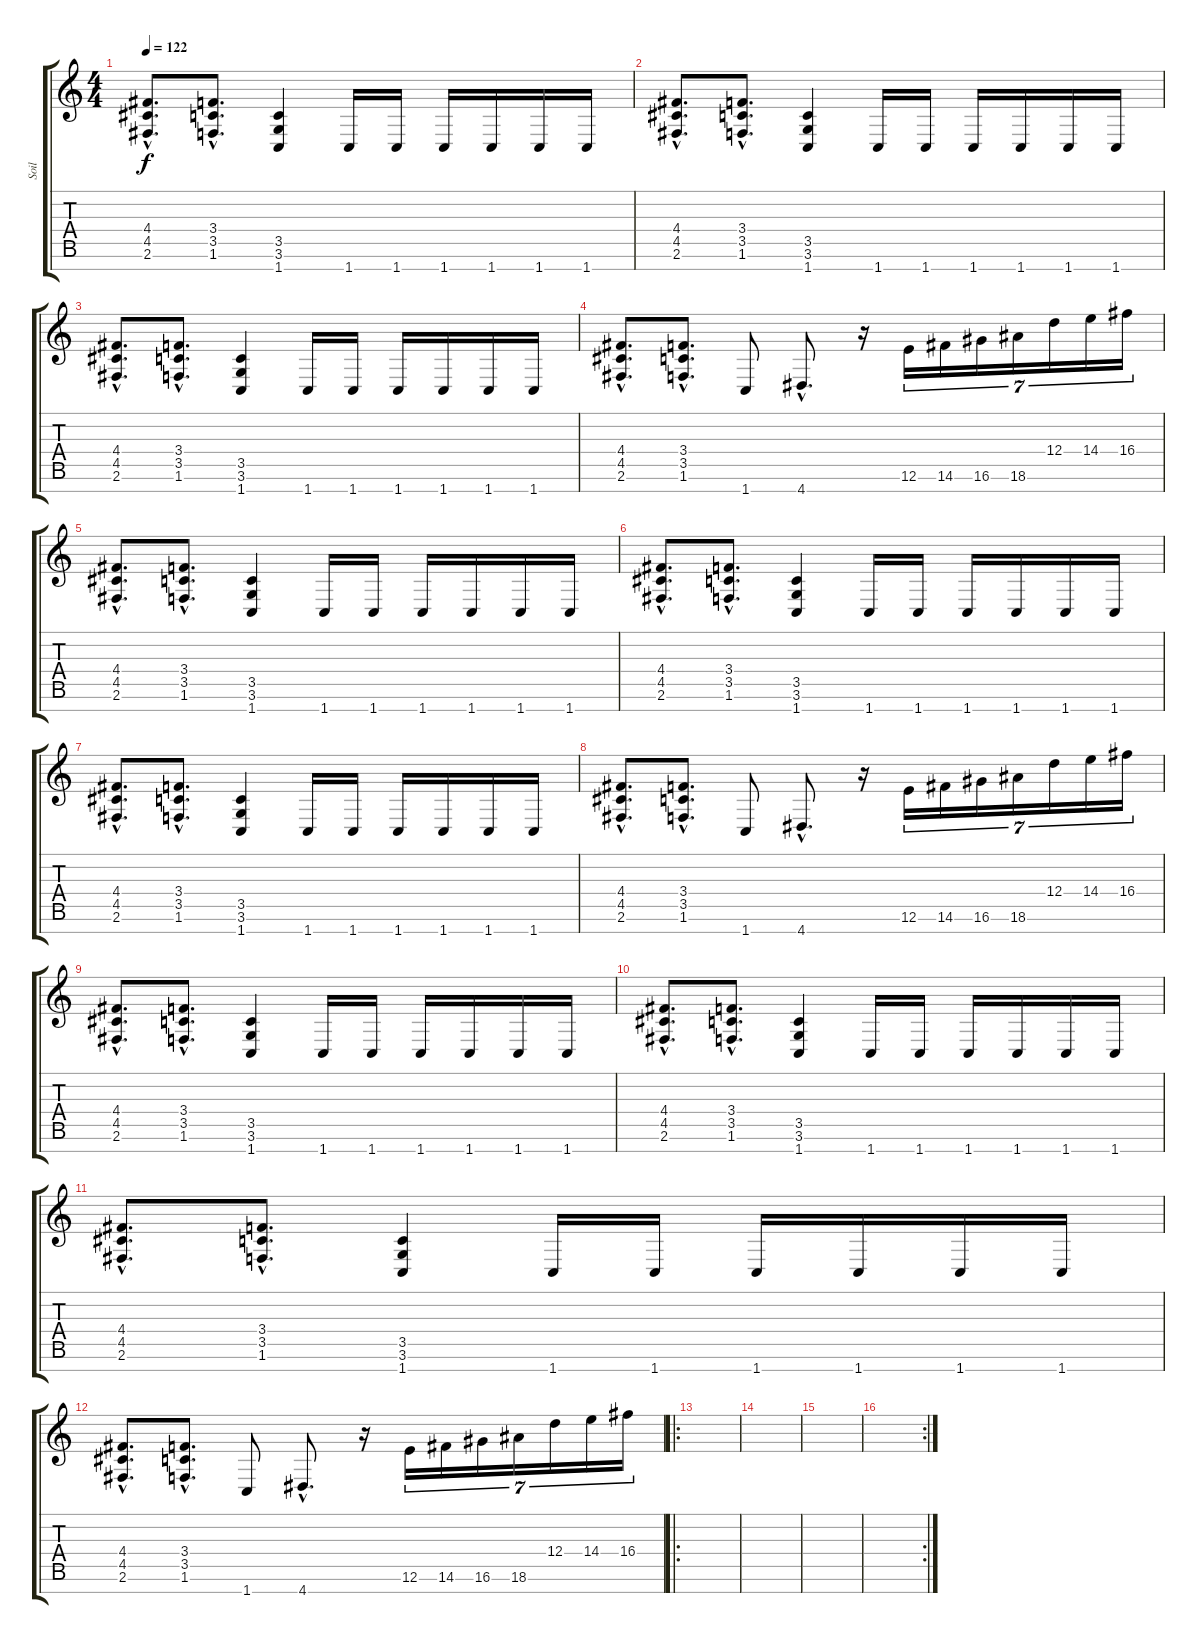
\track ("Soil" "Soil") {instrument overdrivenguitar}
\staff {score tabs}
\tuning (E4 B3 G3 D3 A2 E2 B1) {hide}
\ts (4 4)
\tempo 122
\clef g2
\ks c
(4.4{hac} 4.5{hac} 2.6{hac}).8{d dy f} (3.4{hac} 3.5{hac} 1.6{hac}).8{d} (3.5 3.6 1.7).4 1.7.16 1.7.16 1.7.16 1.7.16 1.7.16 1.7.16 |
(4.4{hac} 4.5{hac} 2.6{hac}).8{d} (3.4{hac} 3.5{hac} 1.6{hac}).8{d} (3.5 3.6 1.7).4 1.7.16 1.7.16 1.7.16 1.7.16 1.7.16 1.7.16 |
(4.4{hac} 4.5{hac} 2.6{hac}).8{d} (3.4{hac} 3.5{hac} 1.6{hac}).8{d} (3.5 3.6 1.7).4 1.7.16 1.7.16 1.7.16 1.7.16 1.7.16 1.7.16 |
(4.4{hac} 4.5{hac} 2.6{hac}).8{d} (3.4{hac} 3.5{hac} 1.6{hac}).8{d} 1.7.8 4.7{hac}.8{d} r.16 12.6.16{tu (7 4)} 14.6.16{tu (7 4)} 16.6.16{tu (7 4)} 18.6.16{tu (7 4)} 12.4.16{tu (7 4)} 14.4.16{tu (7 4)} 16.4.16{tu (7 4)} |
(4.4{hac} 4.5{hac} 2.6{hac}).8{d} (3.4{hac} 3.5{hac} 1.6{hac}).8{d} (3.5 3.6 1.7).4 1.7.16 1.7.16 1.7.16 1.7.16 1.7.16 1.7.16 |
(4.4{hac} 4.5{hac} 2.6{hac}).8{d} (3.4{hac} 3.5{hac} 1.6{hac}).8{d} (3.5 3.6 1.7).4 1.7.16 1.7.16 1.7.16 1.7.16 1.7.16 1.7.16 |
(4.4{hac} 4.5{hac} 2.6{hac}).8{d} (3.4{hac} 3.5{hac} 1.6{hac}).8{d} (3.5 3.6 1.7).4 1.7.16 1.7.16 1.7.16 1.7.16 1.7.16 1.7.16 |
(4.4{hac} 4.5{hac} 2.6{hac}).8{d} (3.4{hac} 3.5{hac} 1.6{hac}).8{d} 1.7.8 4.7{hac}.8{d} r.16 12.6.16{tu (7 4)} 14.6.16{tu (7 4)} 16.6.16{tu (7 4)} 18.6.16{tu (7 4)} 12.4.16{tu (7 4)} 14.4.16{tu (7 4)} 16.4.16{tu (7 4)} |
(4.4{hac} 4.5{hac} 2.6{hac}).8{d} (3.4{hac} 3.5{hac} 1.6{hac}).8{d} (3.5 3.6 1.7).4 1.7.16 1.7.16 1.7.16 1.7.16 1.7.16 1.7.16 |
(4.4{hac} 4.5{hac} 2.6{hac}).8{d} (3.4{hac} 3.5{hac} 1.6{hac}).8{d} (3.5 3.6 1.7).4 1.7.16 1.7.16 1.7.16 1.7.16 1.7.16 1.7.16 |
(4.4{hac} 4.5{hac} 2.6{hac}).8{d} (3.4{hac} 3.5{hac} 1.6{hac}).8{d} (3.5 3.6 1.7).4 1.7.16 1.7.16 1.7.16 1.7.16 1.7.16 1.7.16 |
(4.4{hac} 4.5{hac} 2.6{hac}).8{d} (3.4{hac} 3.5{hac} 1.6{hac}).8{d} 1.7.8 4.7{hac}.8{d} r.16 12.6.16{tu (7 4)} 14.6.16{tu (7 4)} 16.6.16{tu (7 4)} 18.6.16{tu (7 4)} 12.4.16{tu (7 4)} 14.4.16{tu (7 4)} 16.4.16{tu (7 4)} |
\ro
|
|
|
\rc 2
